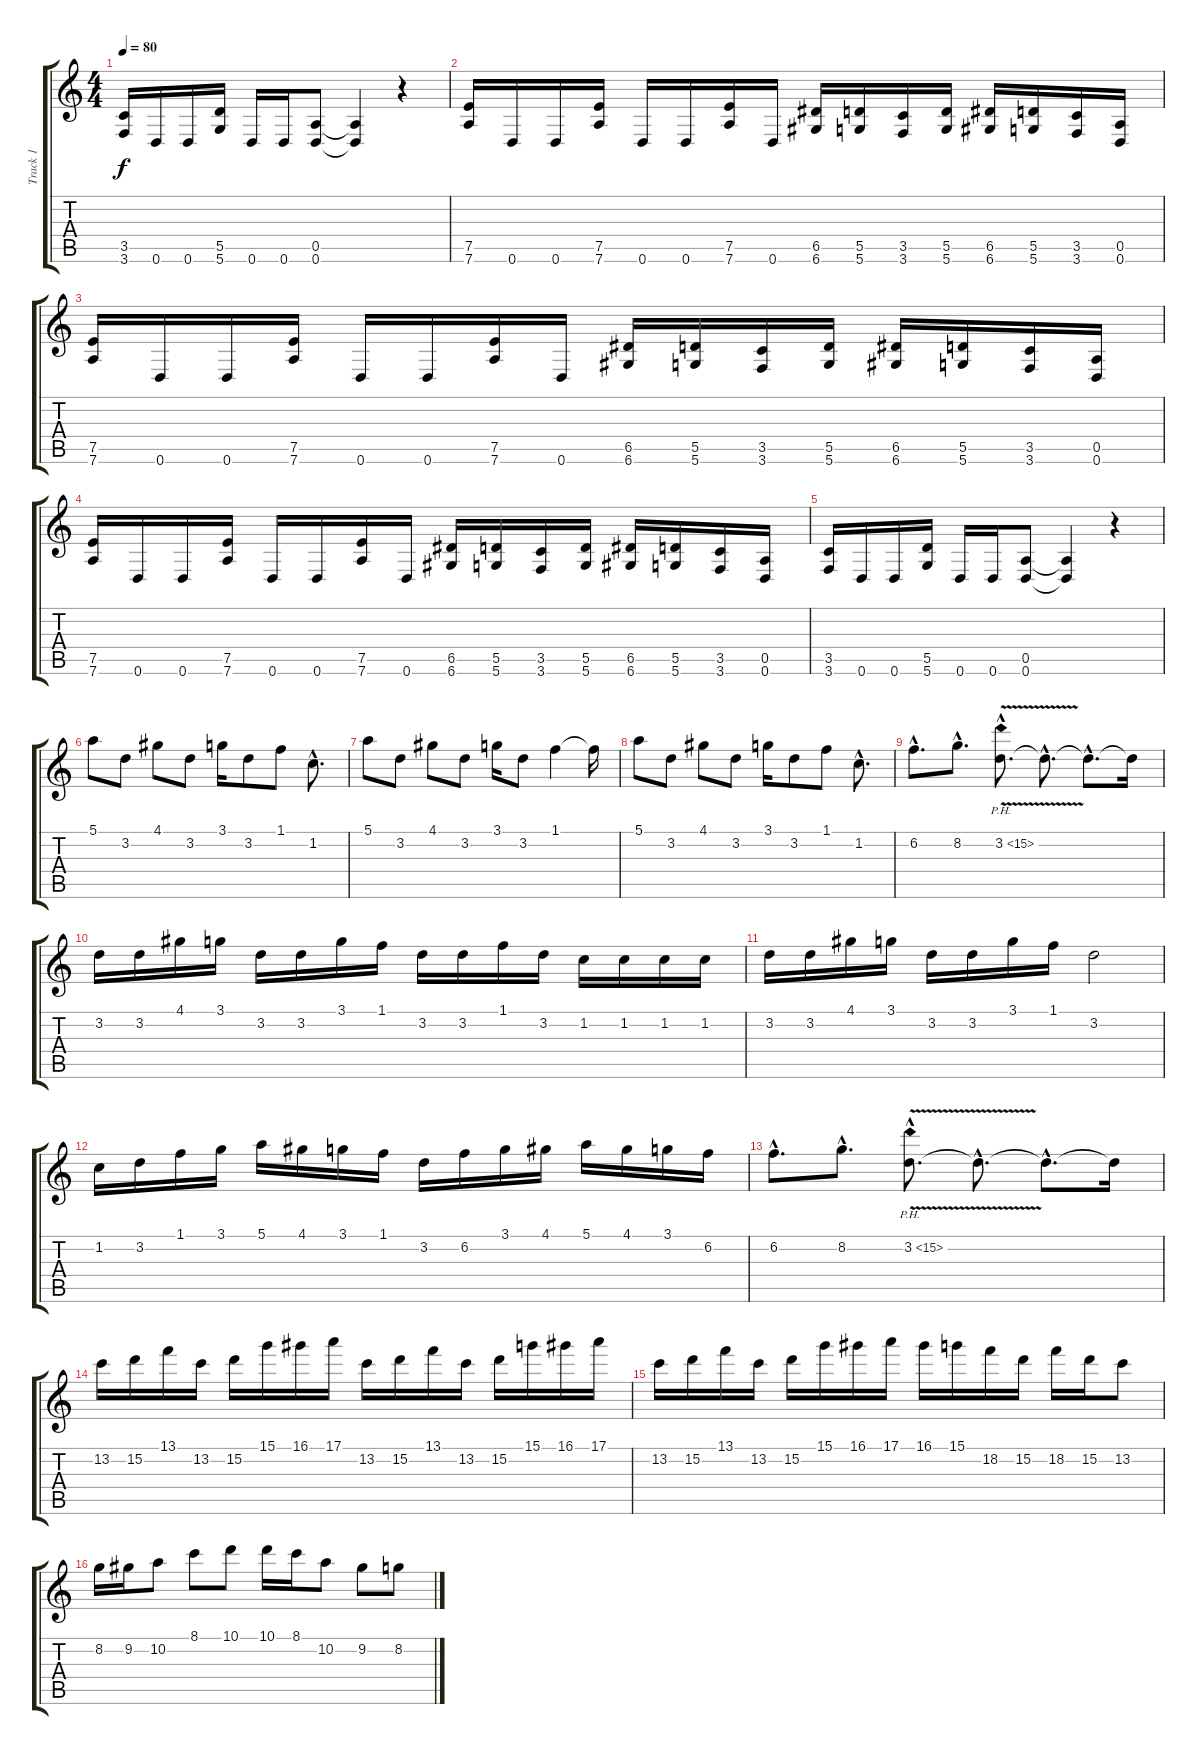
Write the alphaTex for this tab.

\track ("Track 1" "Track 1") {instrument overdrivenguitar}
\staff {score tabs}
\tuning (E4 B3 G3 D3 A2 D2) {hide}
\ts (4 4)
\tempo 80
\clef g2
\ks c
(3.5 3.6).16{dy f} 0.6.16 0.6.16 (5.5 5.6).16 0.6.16 0.6.16 (0.5 0.6).8 (0.5{t} 0.6{t}).4 r.4 |
(7.5 7.6).16 0.6.16 0.6.16 (7.5 7.6).16 0.6.16 0.6.16 (7.5 7.6).16 0.6.16 (6.5 6.6).16 (5.5 5.6).16 (3.5 3.6).16 (5.5 5.6).16 (6.5 6.6).16 (5.5 5.6).16 (3.5 3.6).16 (0.5 0.6).16 |
(7.5 7.6).16 0.6.16 0.6.16 (7.5 7.6).16 0.6.16 0.6.16 (7.5 7.6).16 0.6.16 (6.5 6.6).16 (5.5 5.6).16 (3.5 3.6).16 (5.5 5.6).16 (6.5 6.6).16 (5.5 5.6).16 (3.5 3.6).16 (0.5 0.6).16 |
(7.5 7.6).16 0.6.16 0.6.16 (7.5 7.6).16 0.6.16 0.6.16 (7.5 7.6).16 0.6.16 (6.5 6.6).16 (5.5 5.6).16 (3.5 3.6).16 (5.5 5.6).16 (6.5 6.6).16 (5.5 5.6).16 (3.5 3.6).16 (0.5 0.6).16 |
(3.5 3.6).16 0.6.16 0.6.16 (5.5 5.6).16 0.6.16 0.6.16 (0.5 0.6).8 (0.5{t} 0.6{t}).4 r.4 |
5.1.8 3.2.8 4.1.8 3.2.8 3.1.16 3.2.8 1.1.8 1.2{hac}.8{d} |
5.1.8 3.2.8 4.1.8 3.2.8 3.1.16 3.2.8 1.1.4 1.1{t}.16 |
5.1.8 3.2.8 4.1.8 3.2.8 3.1.16 3.2.8 1.1.8 1.2{hac}.8{d} |
6.2{hac}.8{d} 8.2{hac}.8{d} 3.2{ph 12 v hac}.8{d} 3.2{hac t}.8{d} 3.2{hac t}.8{d} 3.2{t}.16 |
3.2.16 3.2.16 4.1.16 3.1.16 3.2.16 3.2.16 3.1.16 1.1.16 3.2.16 3.2.16 1.1.16 3.2.16 1.2.16 1.2.16 1.2.16 1.2.16 |
3.2.16 3.2.16 4.1.16 3.1.16 3.2.16 3.2.16 3.1.16 1.1.16 3.2.2 |
1.2.16 3.2.16 1.1.16 3.1.16 5.1.16 4.1.16 3.1.16 1.1.16 3.2.16 6.2.16 3.1.16 4.1.16 5.1.16 4.1.16 3.1.16 6.2.16 |
6.2{hac}.8{d} 8.2{hac}.8{d} 3.2{ph 12 v hac}.8{d} 3.2{hac t}.8{d} 3.2{hac t}.8{d} 3.2{t}.16 |
13.2.16 15.2.16 13.1.16 13.2.16 15.2.16 15.1.16 16.1.16 17.1.16 13.2.16 15.2.16 13.1.16 13.2.16 15.2.16 15.1.16 16.1.16 17.1.16 |
13.2.16 15.2.16 13.1.16 13.2.16 15.2.16 15.1.16 16.1.16 17.1.16 16.1.16 15.1.16 18.2.16 15.2.16 18.2.16 15.2.16 13.2.8 |
8.2.16 9.2.16 10.2.8 8.1.8 10.1.8 10.1.16 8.1.16 10.2.8 9.2.8 8.2.8
